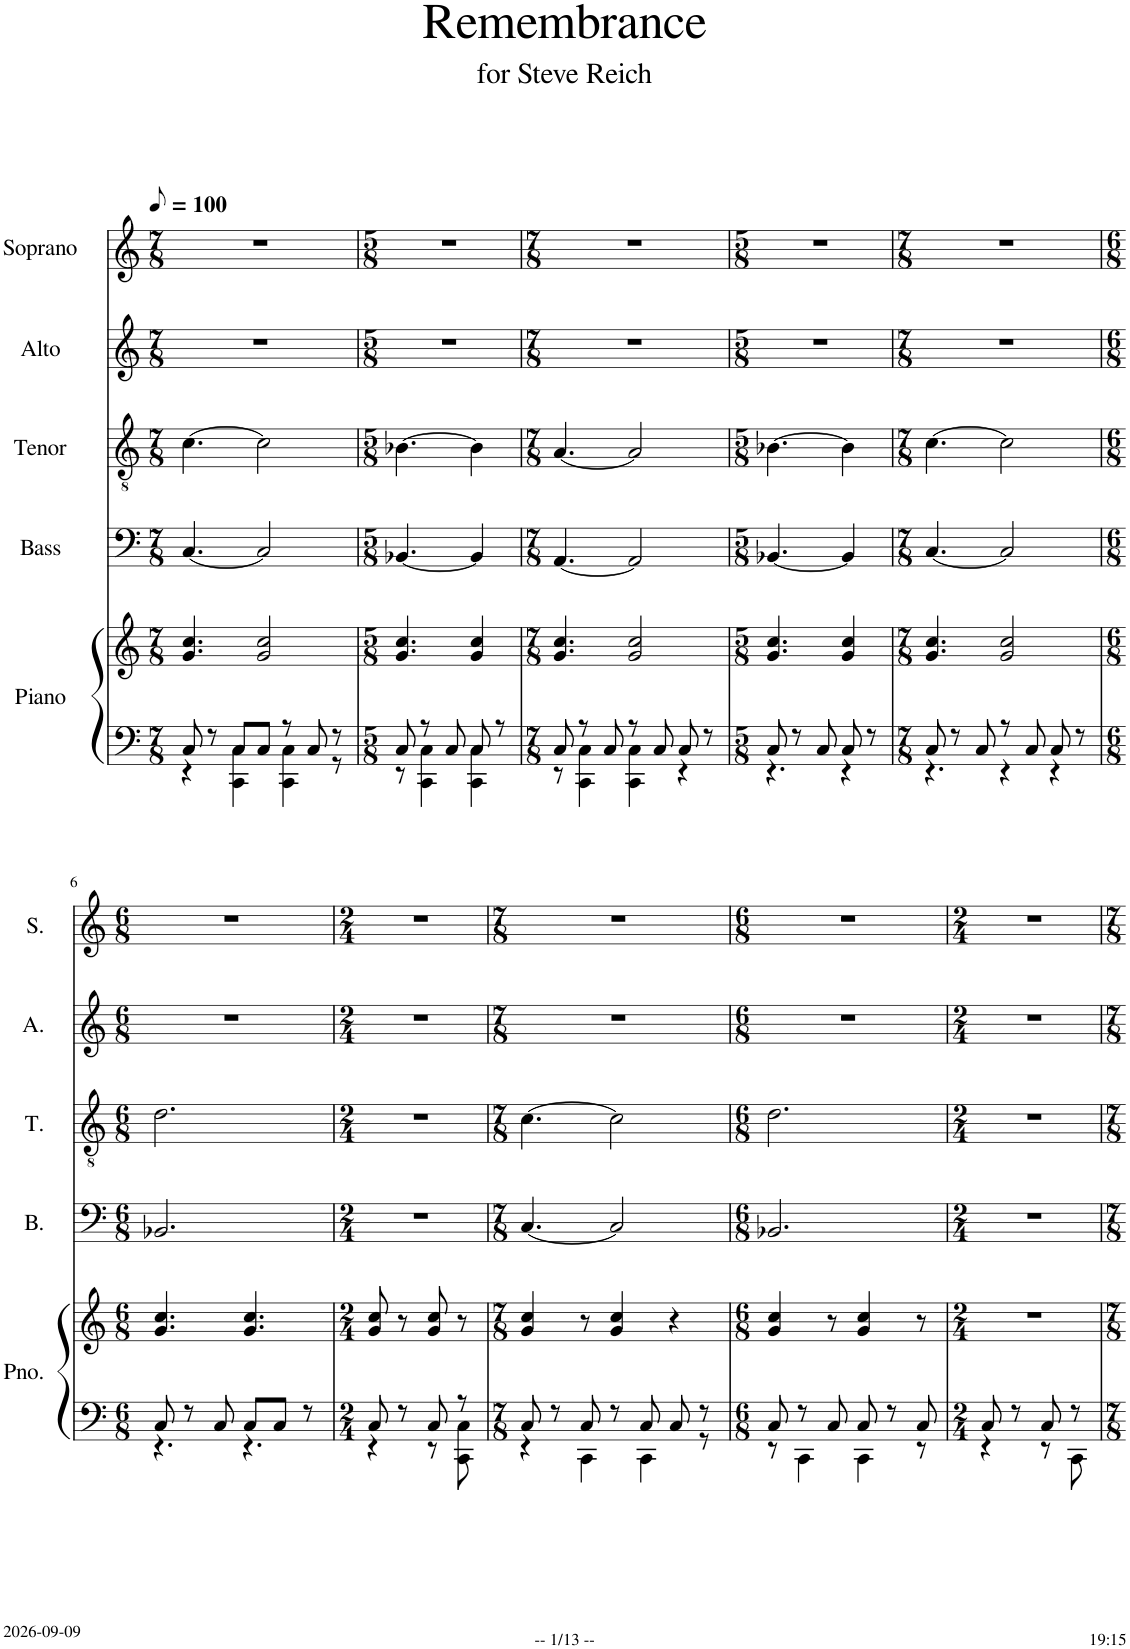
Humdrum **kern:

**kern	**kern	**kern	**kern	**kern	**kern
*part5	*part5	*part4	*part3	*part2	*part1
*staff6	*staff5	*staff4	*staff3	*staff2	*staff1
*I"Piano	*	*I"Bass	*I"Tenor	*I"Alto	*I"Soprano
*I'Pno.	*	*I'B.	*I'T.	*I'A.	*I'S.
*clefF4	*clefG2	*clefF4	*clefGv2	*clefG2	*clefG2
*	*	*	*	*Trd1c2	*
*k[]	*k[]	*k[]	*k[]	*k[]	*k[]
*M7/8	*M7/8	*M7/8	*M7/8	*M7/8	*M7/8
*MM50	*MM50	*MM50	*MM50	*MM50	*MM50
=1	=1	=1	=1	=1	=1
*^	*	*	*	*	*
8C/	4r	4.g/ 4.cc/	[4.C/	[4.c\	2..r	2..r
8r	.	.	.	.	.	.
8C/L	4CC\ 4C\	.	.	.	.	.
8C/J	.	2g/ 2cc/	2C/]	2c\]	.	.
8r	4CC\ 4C\	.	.	.	.	.
8C/	.	.	.	.	.	.
8r	8r	.	.	.	.	.
=2	=2	=2	=2	=2	=2	=2
*M5/8	*	*M5/8	*M5/8	*M5/8	*M5/8	*M5/8
8C/	8r	4.g/ 4.cc/	[4.BB-X/	[4.B-X\	8%5r	8%5r
8r	4CC\ 4C\	.	.	.	.	.
8C/	.	.	.	.	.	.
8C/	4CC\ 4C\	4g/ 4cc/	4BB-/]	4B-\]	.	.
8r	.	.	.	.	.	.
=3	=3	=3	=3	=3	=3	=3
*M7/8	*	*M7/8	*M7/8	*M7/8	*M7/8	*M7/8
8C/	8r	4.g/ 4.cc/	[4.AA/	[4.A/	2..r	2..r
8r	4CC\ 4C\	.	.	.	.	.
8C/	.	.	.	.	.	.
8r	4CC\ 4C\	2g/ 2cc/	2AA/]	2A/]	.	.
8C/	.	.	.	.	.	.
8C/	4r	.	.	.	.	.
8r	.	.	.	.	.	.
=4	=4	=4	=4	=4	=4	=4
*M5/8	*	*M5/8	*M5/8	*M5/8	*M5/8	*M5/8
8C/	4.r	4.g/ 4.cc/	[4.BB-X/	[4.B-X\	8%5r	8%5r
8r	.	.	.	.	.	.
8C/	.	.	.	.	.	.
8C/	4r	4g/ 4cc/	4BB-/]	4B-\]	.	.
8r	.	.	.	.	.	.
=5	=5	=5	=5	=5	=5	=5
*M7/8	*	*M7/8	*M7/8	*M7/8	*M7/8	*M7/8
8C/	4.r	4.g/ 4.cc/	[4.C/	[4.c\	2..r	2..r
8r	.	.	.	.	.	.
8C/	.	.	.	.	.	.
8r	4r	2g/ 2cc/	2C/]	2c\]	.	.
8C/	.	.	.	.	.	.
8C/	4r	.	.	.	.	.
8r	.	.	.	.	.	.
!!LO:LB:g=z
=6	=6	=6	=6	=6	=6	=6
*M6/8	*	*M6/8	*M6/8	*M6/8	*M6/8	*M6/8
8C/	4.r	4.g/ 4.cc/	2.BB-X/	2.d\	2.r	2.r
8r	.	.	.	.	.	.
8C/	.	.	.	.	.	.
8C/L	4.r	4.g/ 4.cc/	.	.	.	.
8C/J	.	.	.	.	.	.
8r	.	.	.	.	.	.
=7	=7	=7	=7	=7	=7	=7
*M2/4	*	*M2/4	*M2/4	*M2/4	*M2/4	*M2/4
8C/	4r	8g/ 8cc/	2r	2r	2r	2r
8r	.	8r	.	.	.	.
8C/	8r	8g/ 8cc/	.	.	.	.
8r	8CC\ 8C\	8r	.	.	.	.
=8	=8	=8	=8	=8	=8	=8
*M7/8	*	*M7/8	*M7/8	*M7/8	*M7/8	*M7/8
8C/	4r	4g/ 4cc/	[4.C/	[4.c\	2..r	2..r
8r	.	.	.	.	.	.
8C/	4CC\	8r	.	.	.	.
8r	.	4g/ 4cc/	2C/]	2c\]	.	.
8C/	4CC\	.	.	.	.	.
8C/	.	4r	.	.	.	.
8r	8r	.	.	.	.	.
=9	=9	=9	=9	=9	=9	=9
*M6/8	*	*M6/8	*M6/8	*M6/8	*M6/8	*M6/8
8C/	8r	4g/ 4cc/	2.BB-X/	2.d\	2.r	2.r
8r	4CC\	.	.	.	.	.
8C/	.	8r	.	.	.	.
8C/	4CC\	4g/ 4cc/	.	.	.	.
8r	.	.	.	.	.	.
8C/	8r	8r	.	.	.	.
=10	=10	=10	=10	=10	=10	=10
*M2/4	*	*M2/4	*M2/4	*M2/4	*M2/4	*M2/4
8C/	4r	2r	2r	2r	2r	2r
8r	.	.	.	.	.	.
8C/	8r	.	.	.	.	.
8r	8CC\	.	.	.	.	.
*v	*v	*	*	*	*	*
=	=	=	=	=	=
*-	*-	*-	*-	*-	*-
